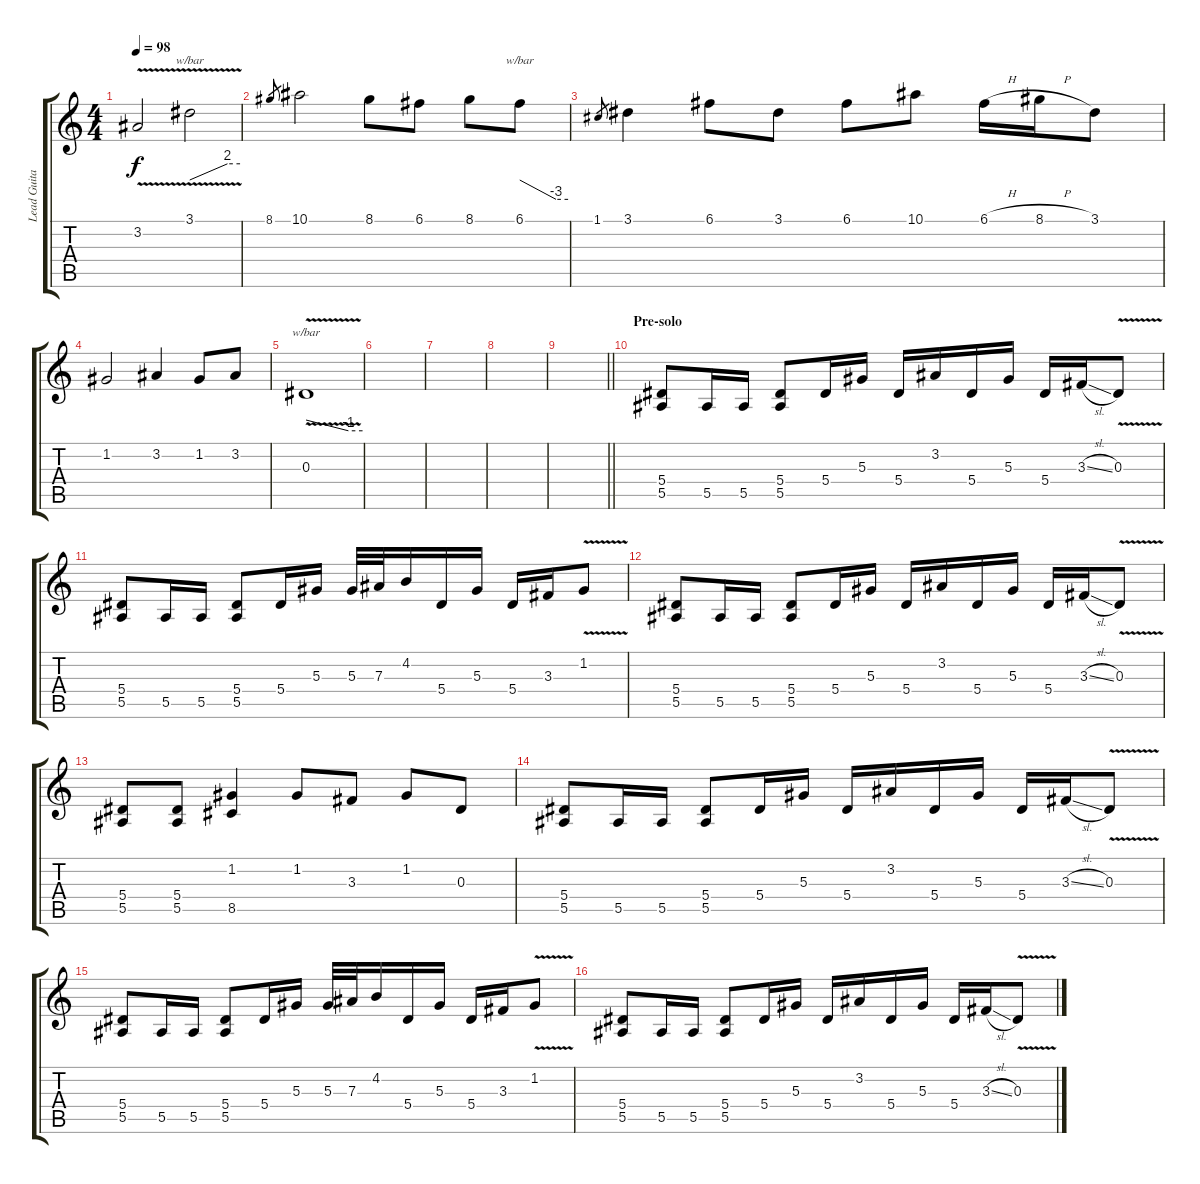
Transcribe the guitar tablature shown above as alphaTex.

\track ("Lead Guitar" "Lead Guita") {instrument distortionguitar}
\staff {score tabs}
\tuning (C4 G3 Eb3 Bb2 F2 C2) {hide}
\ts (4 4)
\tempo 98
\clef g2
\ks c
3.2{v}.2{dy f} 3.1{v}.2{tbe (custom default 0 0 45 8 60 8)} |
8.1.8{gr} 10.1.2 8.1.8 6.1.8 8.1.8 6.1.8{tbe (custom default 0 0 45 -12 60 -12)} |
1.1.8{gr} 3.1.4 6.1.8 3.1.8 6.1.8 10.1.8 6.1{h}.16 8.1{h}.16 3.1.8 |
1.2.2 3.2.4 1.2.8 3.2.8 |
0.3{v}.1{tbe (custom default 0 0 45 -4 60 -4)} |
|
|
|
\barLineRight lightlight
|
\section ("" "Pre-solo")
(5.4 5.5).8 5.5.16 5.5.16 (5.4 5.5).8 5.4.16 5.3.16 5.4.16 3.2.16 5.4.16 5.3.16 5.4.16 3.3{sl}.16 0.3{v}.8 |
(5.4 5.5).8 5.5.16 5.5.16 (5.4 5.5).8 5.4.16 5.3.16 5.3.32 7.3.32 4.2.16 5.4.16 5.3.16 5.4.16 3.3.16 1.2{v}.8 |
(5.4 5.5).8 5.5.16 5.5.16 (5.4 5.5).8 5.4.16 5.3.16 5.4.16 3.2.16 5.4.16 5.3.16 5.4.16 3.3{sl}.16 0.3{v}.8 |
(5.4 5.5).8 (5.4 5.5).8 (1.2 8.5).4 1.2.8 3.3.8 1.2.8 0.3.8 |
(5.4 5.5).8 5.5.16 5.5.16 (5.4 5.5).8 5.4.16 5.3.16 5.4.16 3.2.16 5.4.16 5.3.16 5.4.16 3.3{sl}.16 0.3{v}.8 |
(5.4 5.5).8 5.5.16 5.5.16 (5.4 5.5).8 5.4.16 5.3.16 5.3.32 7.3.32 4.2.16 5.4.16 5.3.16 5.4.16 3.3.16 1.2{v}.8 |
(5.4 5.5).8 5.5.16 5.5.16 (5.4 5.5).8 5.4.16 5.3.16 5.4.16 3.2.16 5.4.16 5.3.16 5.4.16 3.3{sl}.16 0.3{v}.8
